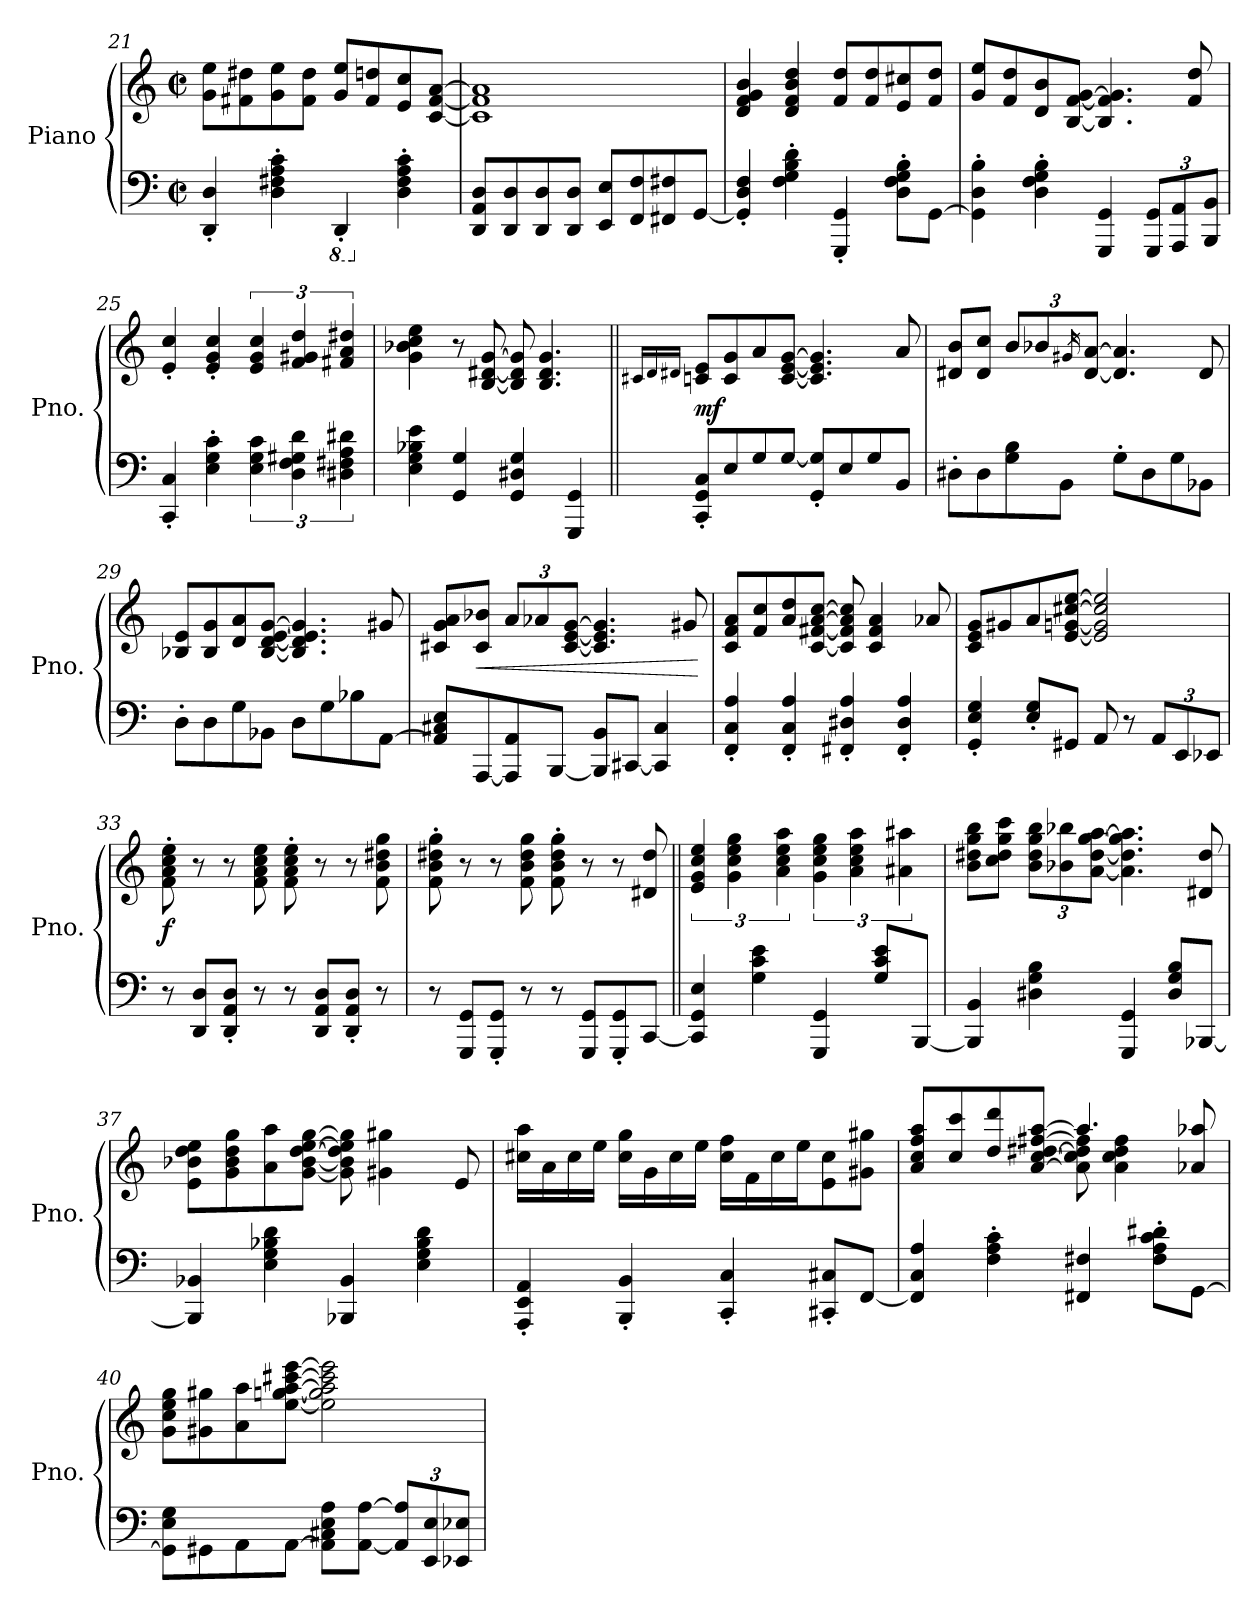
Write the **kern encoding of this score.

**kern	**kern	**dynam
*part1	*part1	*part1
*staff2	*staff1	*staff1/2
*I"Piano	*	*
*I'Pno.	*	*
*clefF4	*clefG2	*
*k[]	*k[]	*
*M2/2	*M2/2	*
*met(c|)	*met(c|)	*
=21	=21	=21
4DD/' 4D/'	8g\ 8ee\L	.
.	8f#X\ 8dd#X\	.
4D\' 4F#X\' 4A\' 4c\'	8g\ 8ee\	.
.	8f#\ 8dd#\J	.
*8ba	*	*
4DDD'/	8g/ 8ee/L	.
.	8f#/ 8ddn/	.
*X8ba	*	*
4D\' 4F#\' 4A\' 4c\'	8e/ 8cc/	.
.	[8c/ [8f#/ [8a/J	.
=22	=22	=22
8DD/ 8AA/ 8D/L	1c] 1f#] 1a]	.
8DD/ 8D/	.	.
8DD/ 8D/	.	.
8DD/ 8D/J	.	.
8EE/ 8E/L	.	.
8FF/ 8F/	.	.
8FF#X/ 8F#X/	.	.
[8GG/J	.	.
!!LO:LB:g=z
=23	=23	=23
4GG/]' 4D/' 4F/'	4d/ 4f/ 4g/ 4b/	.
4F\' 4G\' 4B\' 4d\'	4d/ 4f/ 4b/ 4dd/	.
4GGG/' 4GG/'	8f/ 8dd/L	.
.	8f/ 8dd/	.
8D\' 8F\' 8G\' 8B\'L	8e/ 8cc#X/	.
[8GG\J	8f/ 8dd/J	.
=24	=24	=24
4GG\]' 4D\' 4B\'	8g/ 8ee/L	.
.	8f/ 8dd/	.
4D\' 4F\' 4G\' 4B\'	8d/ 8b/	.
.	[8B/ [8f/ [8g/J	.
4GGG/ 4GG/	4.B/] 4.f/] 4.g/]	.
*Xbrackettup	*	*
12GGG/ 12GG/L	.	.
12AAA/ 12AA/	.	.
.	8f/ 8dd/	.
12BBB/ 12BB/J	.	.
=25	=25	=25
4CC/' 4C/'	4e/' 4cc/'	.
4E\' 4G\' 4c\'	4e/' 4g/' 4cc/'	.
*brackettup	*	*
6E\ 6G\ 6c\	6e/ 6g/ 6cc/	.
6D\ 6F\ 6G#X\ 6d\	6f/ 6g#X/ 6dd/	.
6D#X\ 6F#X\ 6A\ 6d#X\	6f#X/ 6a/ 6dd#X/	.
=26	=26	=26
4E\ 4G\ 4B-X\ 4e\	4g\ 4b-X\ 4cc\ 4ee\	.
4GG/ 4G/	8r	.
.	[8B/ [8d#X/ [8g/	.
4GG/ 4D#X/ 4G/	8B/] 8d#/] 8g/]	.
.	4.B/ 4.d#/ 4.g/	.
4GGG/ 4GG/	.	.
!!LO:LB:g=z
=27||	=27||	=27||
.	16qc#X/LL	.
.	16qd/	.
.	16qd#X/JJ	.
!	!	!LO:DY:b
8CC/' 8GG/' 8C/'L	8cn/ 8e/L	mf
8E/	8c/ 8g/	.
8G/	8a/	.
[8G/J	[8c/ [8e/ [8g/J	.
8GG/' 8G/]'L	4.c/] 4.e/] 4.g/]	.
8E/	.	.
8G/	.	.
8BB/J	8a/	.
=28	=28	=28
8D#X'\L	8d#X/ 8b/L	.
8D#\	8d#/ 8cc/J	.
*	*Xbrackettup	*
8G\ 8B\	12b/L	.
.	12b-X/	.
8BB\J	.	.
.	16qg#X/	.
.	[12d#/ [12a/J	.
8G'\L	4.d#/] 4.a/]	.
8D#\	.	.
8G\	.	.
8BB-X\J	8d#/	.
=29	=29	=29
8D'\L	8B-X/ 8e/L	.
8D\	8B-/ 8g/	.
8G\	8d/ 8a/	.
8BB-X\J	[8B-/ [8d/ [8e/ [8g/J	.
8D\L	4.B-/] 4.d/] 4.e/] 4.g/]	.
8G\	.	.
8B-X\	.	.
[8AA\J	8g#X/	.
=30	=30	=30
8AA/] 8C#X/ 8E/L	8c#X/ 8g/ 8a/L	.
!	!	!LO:HP:b
[8AAA/	8c#/ 8b-X/J	<
8AAA/] 8AA/	12a/L	.
.	12a-X/	.
[8BBB/J	.	.
.	[12c#/ [12e/ [12g/J	.
8BBB/] 8BB/L	4.c#/] 4.e/] 4.g/]	.
[8CC#X/J	.	.
4CC#/] 4C#/	.	.
.	8g#X/	.
.	.	[
!!LO:LB:g=z
=31	=31	=31
4FF/' 4C/' 4A/'	8c/ 8f/ 8a/L	.
.	8f/ 8cc/	.
4FF/' 4C/' 4A/'	8a/ 8dd/	.
.	[8c/ [8f#X/ [8a/ [8cc/J	.
4FF#X/' 4D#X/' 4A/'	8c/] 8f#/] 8a/] 8cc/]	.
.	4c/ 4f#/ 4a/	.
4FF#/' 4D#/' 4A/'	.	.
.	8a-X/	.
=32	=32	=32
4GG/' 4E/' 4G/'	8c/ 8e/ 8g/L	.
.	8g#X/	.
8E/' 8G/'L	8a/	.
8GG#X/J	[8e/ [8gn/ [8cc#X/ [8ee/J	.
8AA/	2e/] 2g/] 2cc#/] 2ee/]	.
8r	.	.
*Xbrackettup	*	*
12AA/L	.	.
12EE/	.	.
12EE-X/J	.	.
=33	=33	=33
!	!	!LO:DY:b
8r	8f\' 8a\' 8cc\' 8ee\'	f
8DD/ 8D/L	8r	.
8DD/' 8AA/' 8D/'J	8r	.
8r	8f\ 8a\ 8cc\ 8ee\	.
8r	8f\' 8a\' 8cc\' 8ee\'	.
8DD/ 8AA/ 8D/L	8r	.
8DD/' 8AA/' 8D/'J	8r	.
8r	8f\ 8b\ 8dd#X\ 8gg\	.
=34	=34	=34
8r	8f\' 8b\' 8dd#X\' 8gg\'	.
8GGG/ 8GG/L	8r	.
8GGG/' 8GG/'J	8r	.
8r	8f\ 8b\ 8dd#\ 8gg\	.
8r	8f\' 8b\' 8dd#\' 8gg\'	.
8GGG/ 8GG/L	8r	.
8GGG/' 8GG/'	8r	.
[8CC/J	8d#X/ 8dd#/	.
!!LO:PB:g=z
=35||	=35||	=35||
*	*brackettup	*
4CC/] 4GG/ 4E/	6e/ 6g/ 6cc/ 6ee/	.
.	6g\ 6cc\ 6ee\ 6gg\	.
4G\ 4c\ 4e\	.	.
.	6a\ 6cc\ 6ee\ 6aa\	.
4GGG/ 4GG/	6g\ 6cc\ 6ee\ 6gg\	.
.	6a\ 6cc\ 6ee\ 6aa\	.
8G/ 8c/ 8e/L	.	.
.	6a#X\ 6aa#X\	.
[8BBB/J	.	.
=36	=36	=36
4BBB/] 4BB/	8b\ 8dd#X\ 8gg\ 8bb\L	.
.	8cc\ 8dd#\ 8gg\ 8ccc\J	.
*	*Xbrackettup	*
4D#X\ 4G\ 4B\	12b\ 12dd#\ 12gg\ 12bb\L	.
.	12b-X\ 12bb-X\	.
.	[12a\ [12dd#\ [12gg\ [12aa\J	.
4GGG/ 4GG/	4.a\] 4.dd#\] 4.gg\] 4.aa\]	.
8D#/ 8G/ 8B/L	.	.
[8BBB-X/J	8d#X/ 8dd#/	.
=37	=37	=37
4BBB-/] 4BB-X/	8e\ 8b-X\ 8dd\ 8ee\L	.
.	8g\ 8b-\ 8dd\ 8gg\	.
4E\ 4G\ 4B-X\ 4d\	8a\ 8aa\	.
.	[8g\ [8b-\ [8dd\ [8ee\ [8gg\J	.
4BBB-X/ 4BB-/	8g\] 8b-\] 8dd\] 8ee\] 8gg\]	.
.	4g#X\ 4gg#X\	.
4E\ 4G\ 4B-\ 4d\	.	.
.	8e/	.
=38	=38	=38
4AAA/' 4EE/' 4AA/'	16cc#X\ 16aa\LL	.
.	16a\	.
.	16cc#\	.
.	16ee\JJ	.
4BBB/' 4BB/'	16cc#\ 16gg\LL	.
.	16g\	.
.	16cc#\	.
.	16ee\JJ	.
4CC/' 4C/'	16cc#\ 16ff\LL	.
.	16f\	.
.	16cc#\	.
.	16ee\J	.
8CC#X/' 8C#X/'L	8e\ 8cc#\	.
[8FF/J	8g#X\ 8gg#X\J	.
!!LO:LB:g=z
=39	=39	=39
*	*^	*
4FF/] 4C/ 4A/	8a/ 8cc/ 8ff/ 8aa/L	2ryy	.
.	8cc/ 8ccc/	.	.
4F\' 4A\' 4c\'	8dd/ 8ddd/	.	.
.	[8a/ [8cc/ [8dd#X/ [8ff#X/ [8aa/J	.	.
4FF#X/ 4F#X/	4.aa/]	8a\] 8cc\] 8dd#\] 8ff#\]	.
.	.	4a\ 4cc\ 4dd#\ 4ff#\	.
8F#\' 8A\' 8c\' 8d#X\'L	.	.	.
[8GG\J	8a-X/ 8aa-X/	8ryy	.
*	*v	*v	*
=40	=40	=40
8GG\] 8E\ 8G\L	8g\ 8cc\ 8ee\ 8gg\L	.
8GG#X\	8g#X\ 8gg#X\	.
8AA\	8a\ 8aa\	.
[8AA\J	[8ee\ [8ggn\ [8aa\ [8ccc#X\ [8eee\J	.
8AA\] 8C#X\ 8E\ 8A\L	2ee\] 2gg\] 2aa\] 2ccc#\] 2eee\]	.
[8AA\ [8A\J	.	.
12AA/] 12A/]L	.	.
12EE/ 12E/	.	.
12EE-X/ 12E-X/J	.	.
=	=	=
*-	*-	*-
